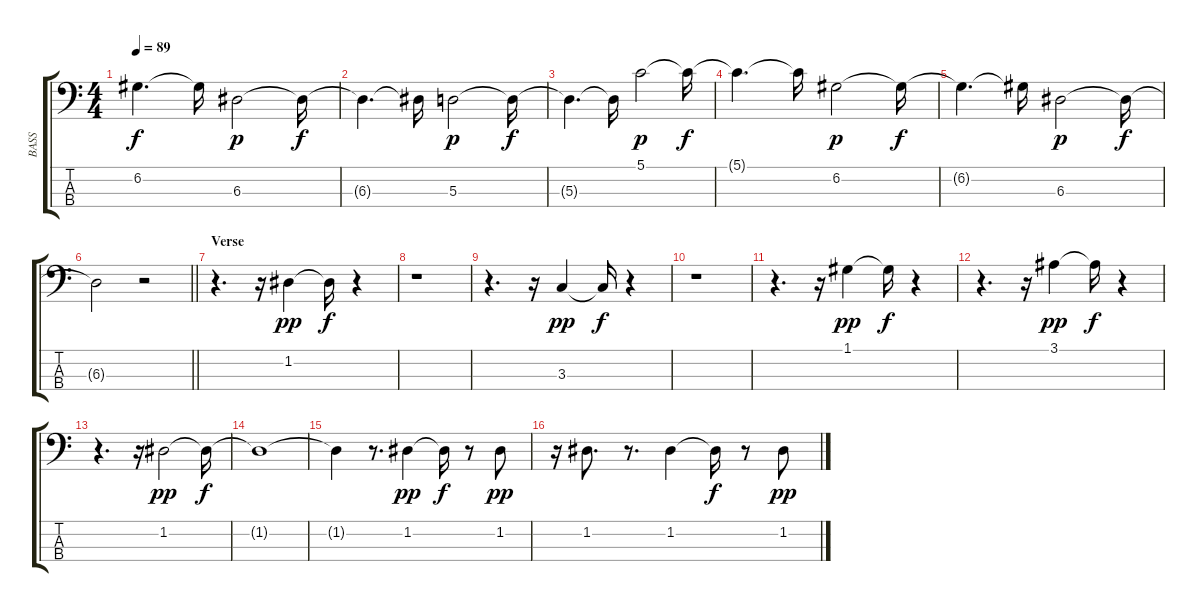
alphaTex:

\track ("BASS" "BASS") {instrument electricbassfinger}
\staff {score tabs}
\tuning (G2 D2 A1 E1) {hide}
\ts (4 4)
\tempo 89
\clef f4
\ks c
6.2{t}.4{d dy f} 6.2{t}.16 6.3.2{dy p} 6.3{t}.16{dy f} |
6.3{t}.4{d} 6.3{t}.16 5.3.2{dy p} 5.3{t}.16{dy f} |
5.3{t}.4{d} 5.3{t}.16 5.1.2{dy p} 5.1{t}.16{dy f} |
5.1{t}.4{d} 5.1{t}.16 6.2.2{dy p} 6.2{t}.16{dy f} |
6.2{t}.4{d} 6.2{t}.16 6.3.2{dy p} 6.3{t}.16{dy f} |
\barLineRight lightlight
6.3{t}.2 r.2 |
\section ("" "Verse")
r.4{d} r.16 1.2.4{dy pp} 1.2{t}.16{dy f} r.4 |
r.1 |
r.4{d} r.16 3.3.4{dy pp} 3.3{t}.16{dy f} r.4 |
r.1 |
r.4{d} r.16 1.1.4{dy pp} 1.1{t}.16{dy f} r.4 |
r.4{d} r.16 3.1.4{dy pp} 3.1{t}.16{dy f} r.4 |
r.4{d} r.16 1.2.2{dy pp} 1.2{t}.16{dy f} |
1.2{t}.1 |
1.2{t}.4 r.8{d} 1.2.4{dy pp} 1.2{t}.16{dy f} r.8 1.2.8{dy pp} |
r.16 1.2.8{d} r.8{d} 1.2.4 1.2{t}.16{dy f} r.8 1.2.8{dy pp}
